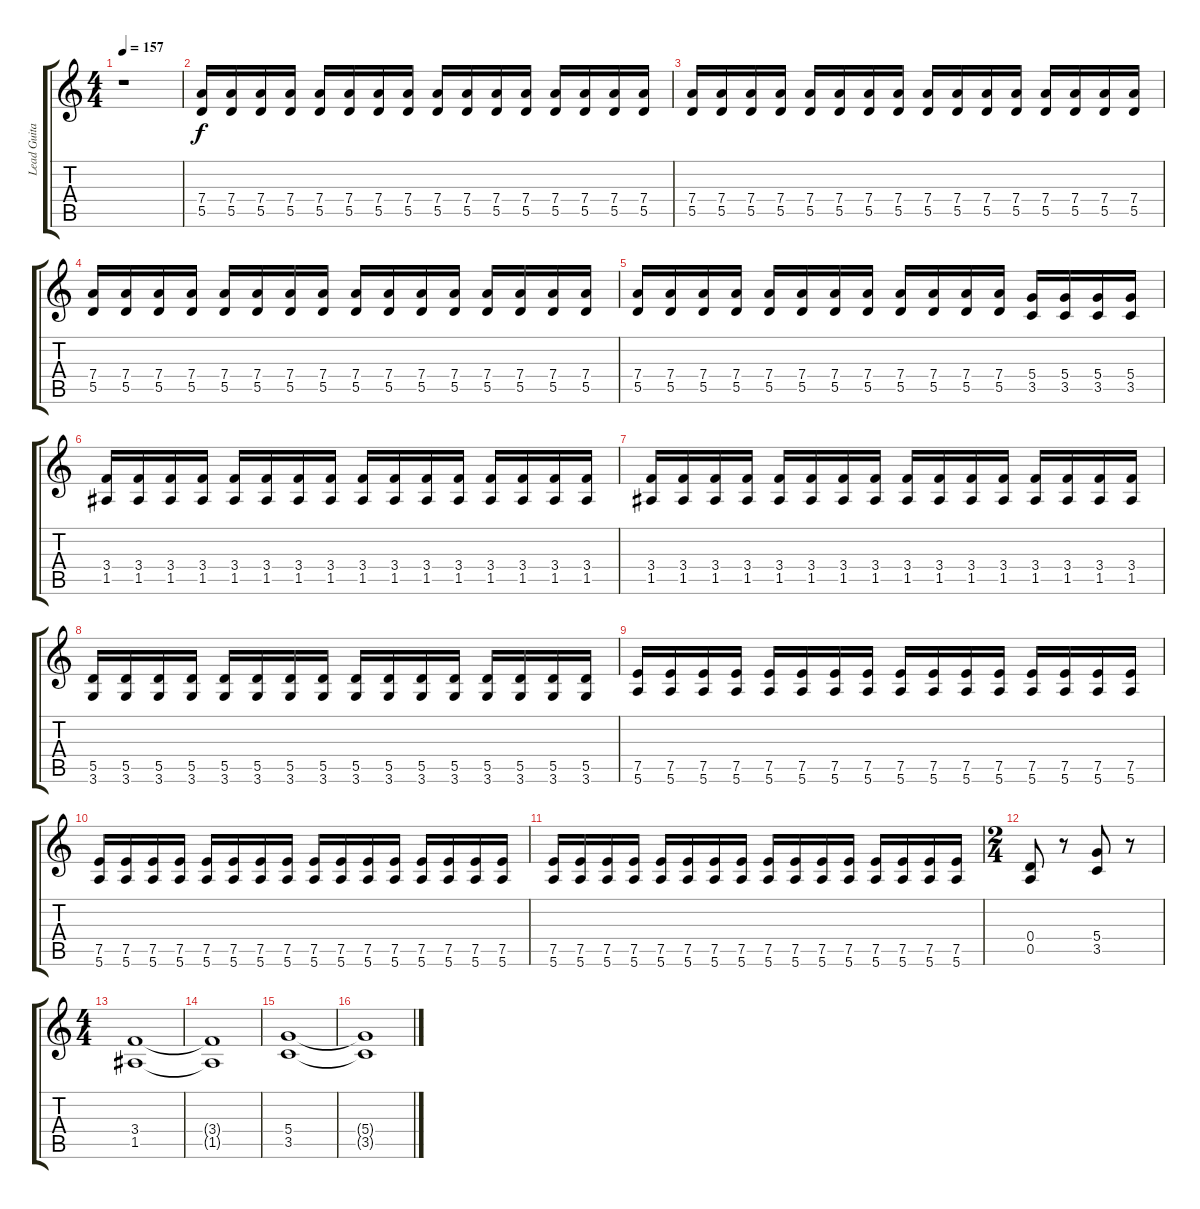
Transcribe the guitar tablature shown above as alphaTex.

\track ("Lead Guitar II" "Lead Guita") {instrument distortionguitar}
\staff {score tabs}
\tuning (E4 B3 G3 D3 A2 E2) {hide}
\ts (4 4)
\tempo 157
\clef g2
\ks c
r.1{dy f} |
(7.4 5.5).16 (7.4 5.5).16 (7.4 5.5).16 (7.4 5.5).16 (7.4 5.5).16 (7.4 5.5).16 (7.4 5.5).16 (7.4 5.5).16 (7.4 5.5).16 (7.4 5.5).16 (7.4 5.5).16 (7.4 5.5).16 (7.4 5.5).16 (7.4 5.5).16 (7.4 5.5).16 (7.4 5.5).16 |
(7.4 5.5).16 (7.4 5.5).16 (7.4 5.5).16 (7.4 5.5).16 (7.4 5.5).16 (7.4 5.5).16 (7.4 5.5).16 (7.4 5.5).16 (7.4 5.5).16 (7.4 5.5).16 (7.4 5.5).16 (7.4 5.5).16 (7.4 5.5).16 (7.4 5.5).16 (7.4 5.5).16 (7.4 5.5).16 |
(7.4 5.5).16 (7.4 5.5).16 (7.4 5.5).16 (7.4 5.5).16 (7.4 5.5).16 (7.4 5.5).16 (7.4 5.5).16 (7.4 5.5).16 (7.4 5.5).16 (7.4 5.5).16 (7.4 5.5).16 (7.4 5.5).16 (7.4 5.5).16 (7.4 5.5).16 (7.4 5.5).16 (7.4 5.5).16 |
(7.4 5.5).16 (7.4 5.5).16 (7.4 5.5).16 (7.4 5.5).16 (7.4 5.5).16 (7.4 5.5).16 (7.4 5.5).16 (7.4 5.5).16 (7.4 5.5).16 (7.4 5.5).16 (7.4 5.5).16 (7.4 5.5).16 (5.4 3.5).16 (5.4 3.5).16 (5.4 3.5).16 (5.4 3.5).16 |
(3.4 1.5).16 (3.4 1.5).16 (3.4 1.5).16 (3.4 1.5).16 (3.4 1.5).16 (3.4 1.5).16 (3.4 1.5).16 (3.4 1.5).16 (3.4 1.5).16 (3.4 1.5).16 (3.4 1.5).16 (3.4 1.5).16 (3.4 1.5).16 (3.4 1.5).16 (3.4 1.5).16 (3.4 1.5).16 |
(3.4 1.5).16 (3.4 1.5).16 (3.4 1.5).16 (3.4 1.5).16 (3.4 1.5).16 (3.4 1.5).16 (3.4 1.5).16 (3.4 1.5).16 (3.4 1.5).16 (3.4 1.5).16 (3.4 1.5).16 (3.4 1.5).16 (3.4 1.5).16 (3.4 1.5).16 (3.4 1.5).16 (3.4 1.5).16 |
(5.5 3.6).16 (5.5 3.6).16 (5.5 3.6).16 (5.5 3.6).16 (5.5 3.6).16 (5.5 3.6).16 (5.5 3.6).16 (5.5 3.6).16 (5.5 3.6).16 (5.5 3.6).16 (5.5 3.6).16 (5.5 3.6).16 (5.5 3.6).16 (5.5 3.6).16 (5.5 3.6).16 (5.5 3.6).16 |
(7.5 5.6).16 (7.5 5.6).16 (7.5 5.6).16 (7.5 5.6).16 (7.5 5.6).16 (7.5 5.6).16 (7.5 5.6).16 (7.5 5.6).16 (7.5 5.6).16 (7.5 5.6).16 (7.5 5.6).16 (7.5 5.6).16 (7.5 5.6).16 (7.5 5.6).16 (7.5 5.6).16 (7.5 5.6).16 |
(7.5 5.6).16 (7.5 5.6).16 (7.5 5.6).16 (7.5 5.6).16 (7.5 5.6).16 (7.5 5.6).16 (7.5 5.6).16 (7.5 5.6).16 (7.5 5.6).16 (7.5 5.6).16 (7.5 5.6).16 (7.5 5.6).16 (7.5 5.6).16 (7.5 5.6).16 (7.5 5.6).16 (7.5 5.6).16 |
(7.5 5.6).16 (7.5 5.6).16 (7.5 5.6).16 (7.5 5.6).16 (7.5 5.6).16 (7.5 5.6).16 (7.5 5.6).16 (7.5 5.6).16 (7.5 5.6).16 (7.5 5.6).16 (7.5 5.6).16 (7.5 5.6).16 (7.5 5.6).16 (7.5 5.6).16 (7.5 5.6).16 (7.5 5.6).16 |
\ts (2 4)
(0.4 0.5).8 r.8 (5.4 3.5).8 r.8 |
\ts (4 4)
(3.4 1.5).1 |
(3.4{t} 1.5{t}).1 |
(5.4 3.5).1 |
(5.4{t} 3.5{t}).1
